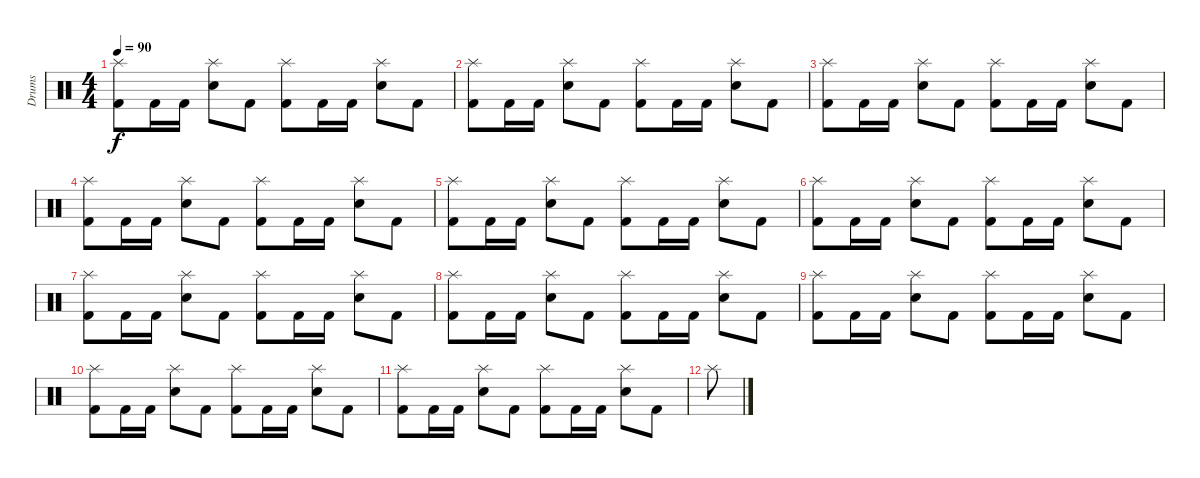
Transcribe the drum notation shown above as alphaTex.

\track ("Drums" "Drums") {instrument percussion}
\staff {score}
\articulation defaults
\ts (4 4)
\tempo 90
\clef neutral
\ks c
("Splash (hit)" "Kick (hit) 2").8{dy f} "Kick (hit) 2".16 "Kick (hit) 2".16 ("Splash (hit)" "Electric Snare (hit)").8 "Kick (hit) 2".8 ("Splash (hit)" "Kick (hit) 2").8 "Kick (hit) 2".16 "Kick (hit) 2".16 ("Splash (hit)" "Electric Snare (hit)").8 "Kick (hit) 2".8 |
("Splash (hit)" "Kick (hit) 2").8 "Kick (hit) 2".16 "Kick (hit) 2".16 ("Splash (hit)" "Electric Snare (hit)").8 "Kick (hit) 2".8 ("Splash (hit)" "Kick (hit) 2").8 "Kick (hit) 2".16 "Kick (hit) 2".16 ("Splash (hit)" "Electric Snare (hit)").8 "Kick (hit) 2".8 |
("Splash (hit)" "Kick (hit) 2").8 "Kick (hit) 2".16 "Kick (hit) 2".16 ("Splash (hit)" "Electric Snare (hit)").8 "Kick (hit) 2".8 ("Splash (hit)" "Kick (hit) 2").8 "Kick (hit) 2".16 "Kick (hit) 2".16 ("Splash (hit)" "Electric Snare (hit)").8 "Kick (hit) 2".8 |
("Splash (hit)" "Kick (hit) 2").8 "Kick (hit) 2".16 "Kick (hit) 2".16 ("Splash (hit)" "Electric Snare (hit)").8 "Kick (hit) 2".8 ("Splash (hit)" "Kick (hit) 2").8 "Kick (hit) 2".16 "Kick (hit) 2".16 ("Splash (hit)" "Electric Snare (hit)").8 "Kick (hit) 2".8 |
("Splash (hit)" "Kick (hit) 2").8 "Kick (hit) 2".16 "Kick (hit) 2".16 ("Splash (hit)" "Electric Snare (hit)").8 "Kick (hit) 2".8 ("Splash (hit)" "Kick (hit) 2").8 "Kick (hit) 2".16 "Kick (hit) 2".16 ("Splash (hit)" "Electric Snare (hit)").8 "Kick (hit) 2".8 |
("Splash (hit)" "Kick (hit) 2").8 "Kick (hit) 2".16 "Kick (hit) 2".16 ("Splash (hit)" "Electric Snare (hit)").8 "Kick (hit) 2".8 ("Splash (hit)" "Kick (hit) 2").8 "Kick (hit) 2".16 "Kick (hit) 2".16 ("Splash (hit)" "Electric Snare (hit)").8 "Kick (hit) 2".8 |
("Splash (hit)" "Kick (hit) 2").8 "Kick (hit) 2".16 "Kick (hit) 2".16 ("Splash (hit)" "Electric Snare (hit)").8 "Kick (hit) 2".8 ("Splash (hit)" "Kick (hit) 2").8 "Kick (hit) 2".16 "Kick (hit) 2".16 ("Splash (hit)" "Electric Snare (hit)").8 "Kick (hit) 2".8 |
("Splash (hit)" "Kick (hit) 2").8 "Kick (hit) 2".16 "Kick (hit) 2".16 ("Splash (hit)" "Electric Snare (hit)").8 "Kick (hit) 2".8 ("Splash (hit)" "Kick (hit) 2").8 "Kick (hit) 2".16 "Kick (hit) 2".16 ("Splash (hit)" "Electric Snare (hit)").8 "Kick (hit) 2".8 |
("Splash (hit)" "Kick (hit) 2").8 "Kick (hit) 2".16 "Kick (hit) 2".16 ("Splash (hit)" "Electric Snare (hit)").8 "Kick (hit) 2".8 ("Splash (hit)" "Kick (hit) 2").8 "Kick (hit) 2".16 "Kick (hit) 2".16 ("Splash (hit)" "Electric Snare (hit)").8 "Kick (hit) 2".8 |
("Splash (hit)" "Kick (hit) 2").8 "Kick (hit) 2".16 "Kick (hit) 2".16 ("Splash (hit)" "Electric Snare (hit)").8 "Kick (hit) 2".8 ("Splash (hit)" "Kick (hit) 2").8 "Kick (hit) 2".16 "Kick (hit) 2".16 ("Splash (hit)" "Electric Snare (hit)").8 "Kick (hit) 2".8 |
("Splash (hit)" "Kick (hit) 2").8 "Kick (hit) 2".16 "Kick (hit) 2".16 ("Splash (hit)" "Electric Snare (hit)").8 "Kick (hit) 2".8 ("Splash (hit)" "Kick (hit) 2").8 "Kick (hit) 2".16 "Kick (hit) 2".16 ("Splash (hit)" "Electric Snare (hit)").8 "Kick (hit) 2".8 |
"Splash (hit)".8
